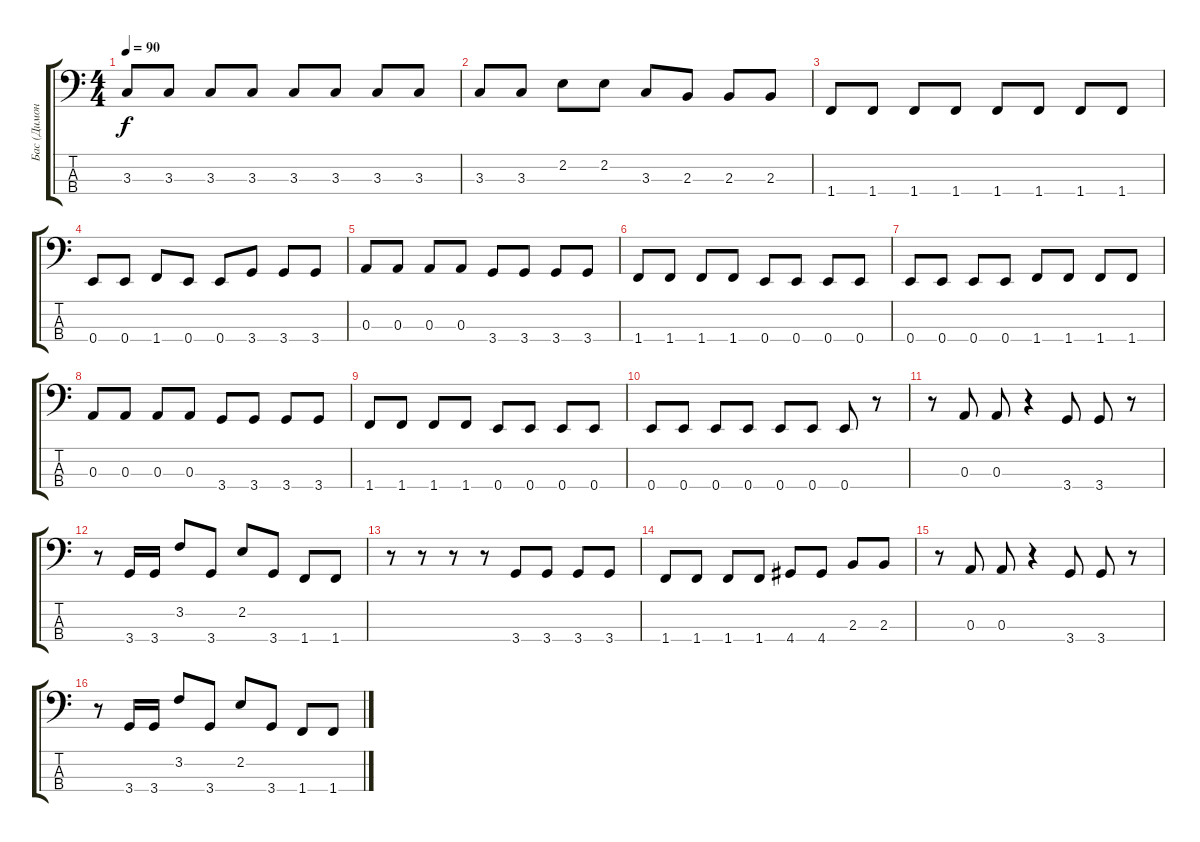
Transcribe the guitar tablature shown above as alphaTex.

\track ("Бас (Димон)" "Бас (Димон") {instrument electricbassfinger}
\staff {score tabs}
\tuning (G2 D2 A1 E1) {hide}
\ts (4 4)
\tempo 90
\clef f4
\ks c
3.3.8{dy f} 3.3.8 3.3.8 3.3.8 3.3.8 3.3.8 3.3.8 3.3.8 |
3.3.8 3.3.8 2.2.8 2.2.8 3.3.8 2.3.8 2.3.8 2.3.8 |
1.4.8 1.4.8 1.4.8 1.4.8 1.4.8 1.4.8 1.4.8 1.4.8 |
0.4.8 0.4.8 1.4.8 0.4.8 0.4.8 3.4.8 3.4.8 3.4.8 |
0.3.8 0.3.8 0.3.8 0.3.8 3.4.8 3.4.8 3.4.8 3.4.8 |
1.4.8 1.4.8 1.4.8 1.4.8 0.4.8 0.4.8 0.4.8 0.4.8 |
0.4.8 0.4.8 0.4.8 0.4.8 1.4.8 1.4.8 1.4.8 1.4.8 |
0.3.8 0.3.8 0.3.8 0.3.8 3.4.8 3.4.8 3.4.8 3.4.8 |
1.4.8 1.4.8 1.4.8 1.4.8 0.4.8 0.4.8 0.4.8 0.4.8 |
0.4.8 0.4.8 0.4.8 0.4.8 0.4.8 0.4.8 0.4.8 r.8 |
r.8 0.3.8 0.3.8 r.4 3.4.8 3.4.8 r.8 |
r.8 3.4.16 3.4.16 3.2.8 3.4.8 2.2.8 3.4.8 1.4.8 1.4.8 |
r.8 r.8 r.8 r.8 3.4.8 3.4.8 3.4.8 3.4.8 |
1.4.8 1.4.8 1.4.8 1.4.8 4.4.8 4.4.8 2.3.8 2.3.8 |
r.8 0.3.8 0.3.8 r.4 3.4.8 3.4.8 r.8 |
r.8 3.4.16 3.4.16 3.2.8 3.4.8 2.2.8 3.4.8 1.4.8 1.4.8
